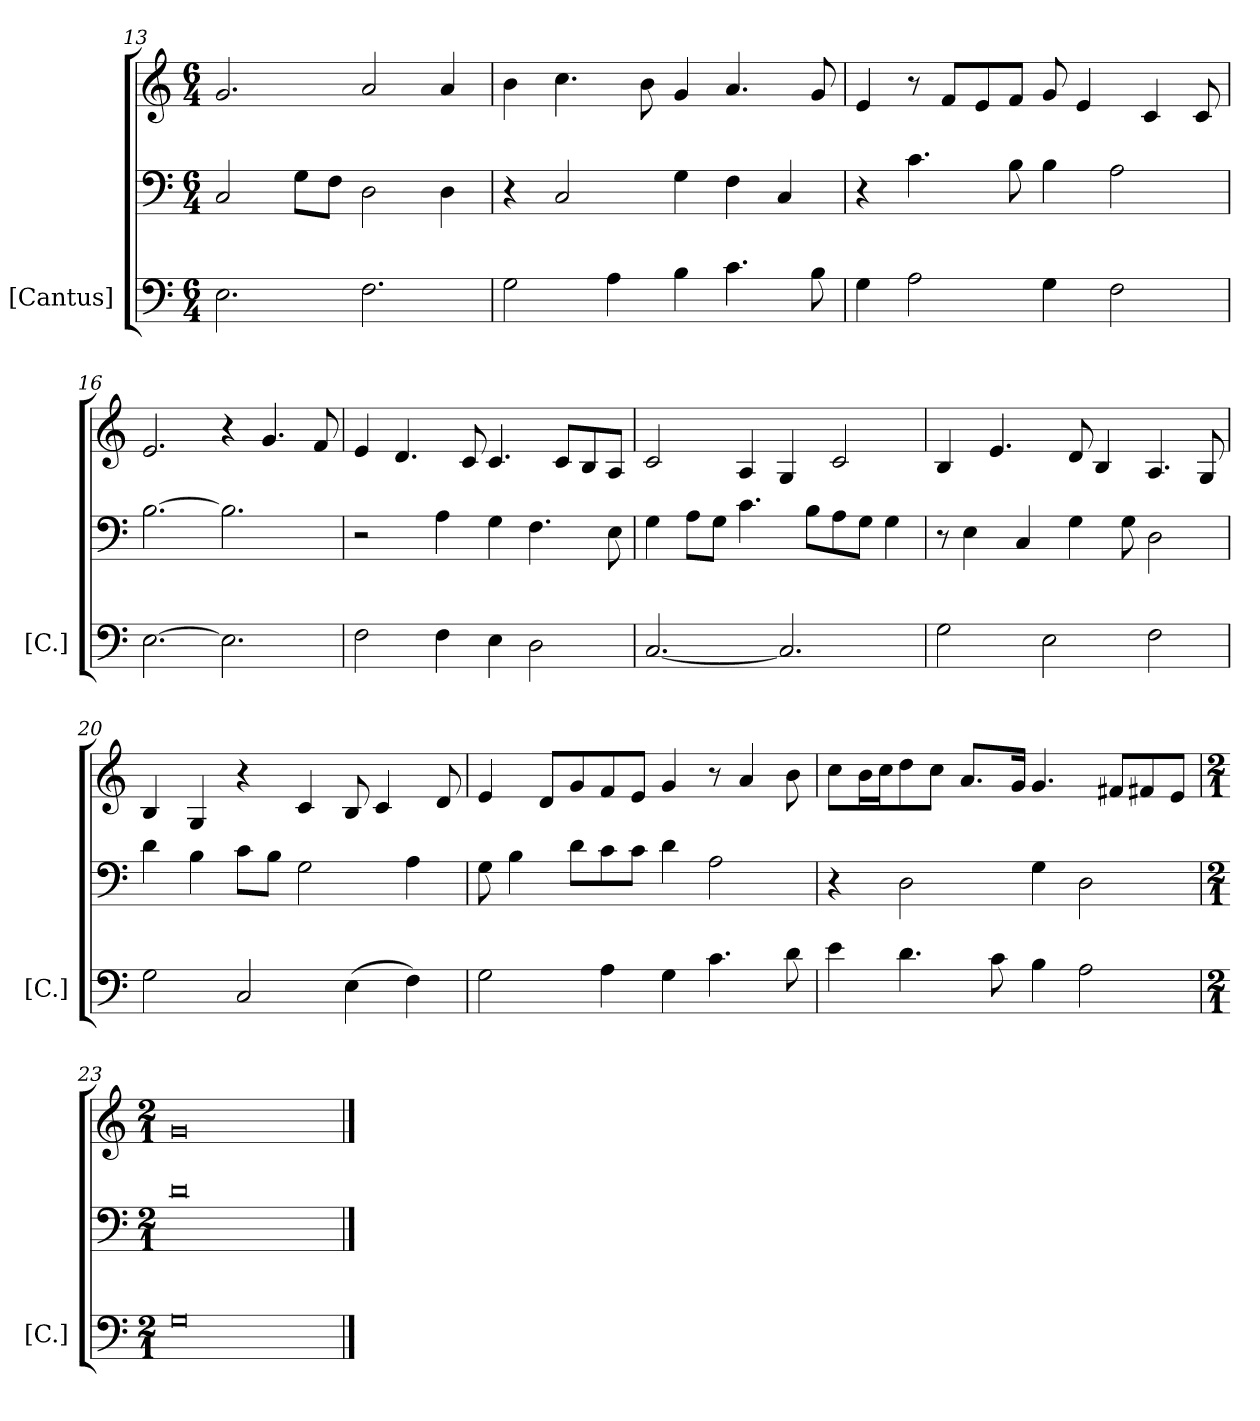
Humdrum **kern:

**kern	**kern	**kern
*part1	*part1	*part1
*staff3	*staff2	*staff1
*I"[Cantus]	*	*
*I'[C.]	*	*
*clefF4	*clefF4	*clefG2
*k[]	*k[]	*k[]
*M6/4	*M6/4	*M6/4
=13	=13	=13
2.E\	2C/	2.g/
.	8G\L	.
.	8F\J	.
2.F\	2D\	2a/
.	4D\	4a/
=14	=14	=14
2G\	4r	4b\
.	2C/	4.cc\
4A\	.	.
.	.	8b\
4B\	4G\	4g/
4.c\	4F\	4.a/
.	4C/	.
8B\	.	8g/
=15	=15	=15
4G\	4r	4e/
2A\	4.c\	8r
.	.	8f/L
.	.	8e/
.	8B\	8f/J
4G\	4B\	8g/
.	.	4e/
2F\	2A\	.
.	.	4c/
.	.	8c/
=16	=16	=16
[2.E\	[2.B\	2.e/
2.E\]	2.B\]	4r
.	.	4.g/
.	.	8f/
=17	=17	=17
2F\	2r	4e/
.	.	4.d/
4F\	4A\	.
.	.	8c/
4E\	4G\	4.c/
2D\	4.F\	.
.	.	8c/L
.	.	8B/
.	8E\	8A/J
=18	=18	=18
[2.C/	4G\	2c/
.	8A\L	.
.	8G\J	.
.	4.c\	4A/
2.C/]	.	4G/
.	8B\L	.
.	8A\	2c/
.	8G\J	.
.	4G\	.
=19	=19	=19
2G\	8r	4B/
.	4E\	.
.	.	4.e/
.	4C/	.
2E\	.	.
.	4G\	8d/
.	.	4B/
.	8G\	.
2F\	2D\	4.A/
.	.	8G/
=20	=20	=20
2G\	4d\	4B/
.	4B\	4G/
2C/	8c\L	4r
.	8B\J	.
.	2G\	4c/
(>4E\	.	8B/
.	.	4c/
4F\)	4A\	.
.	.	8d/
=21	=21	=21
2G\	8G\	4e/
.	4B\	.
.	.	8d/L
.	8d\L	8g/
4A\	8c\	8f/
.	8c\J	8e/J
4G\	4d\	4g/
4.c\	2A\	8r
.	.	4a/
8d\	.	8b\
=22	=22	=22
4e\	4r	8cc\L
.	.	16b\L
.	.	16cc\J
4.d\	2D\	8dd\
.	.	8cc\J
.	.	8.a/L
8c\	.	.
.	.	16g/Jk
4B\	4G\	4.g/
2A\	2D\	.
.	.	8f#X/L
.	.	8f#X/
.	.	8e/J
=23	=23	=23
*M2/1	*M2/1	*M2/1
0G	0d	0g
==	==	==
*-	*-	*-
